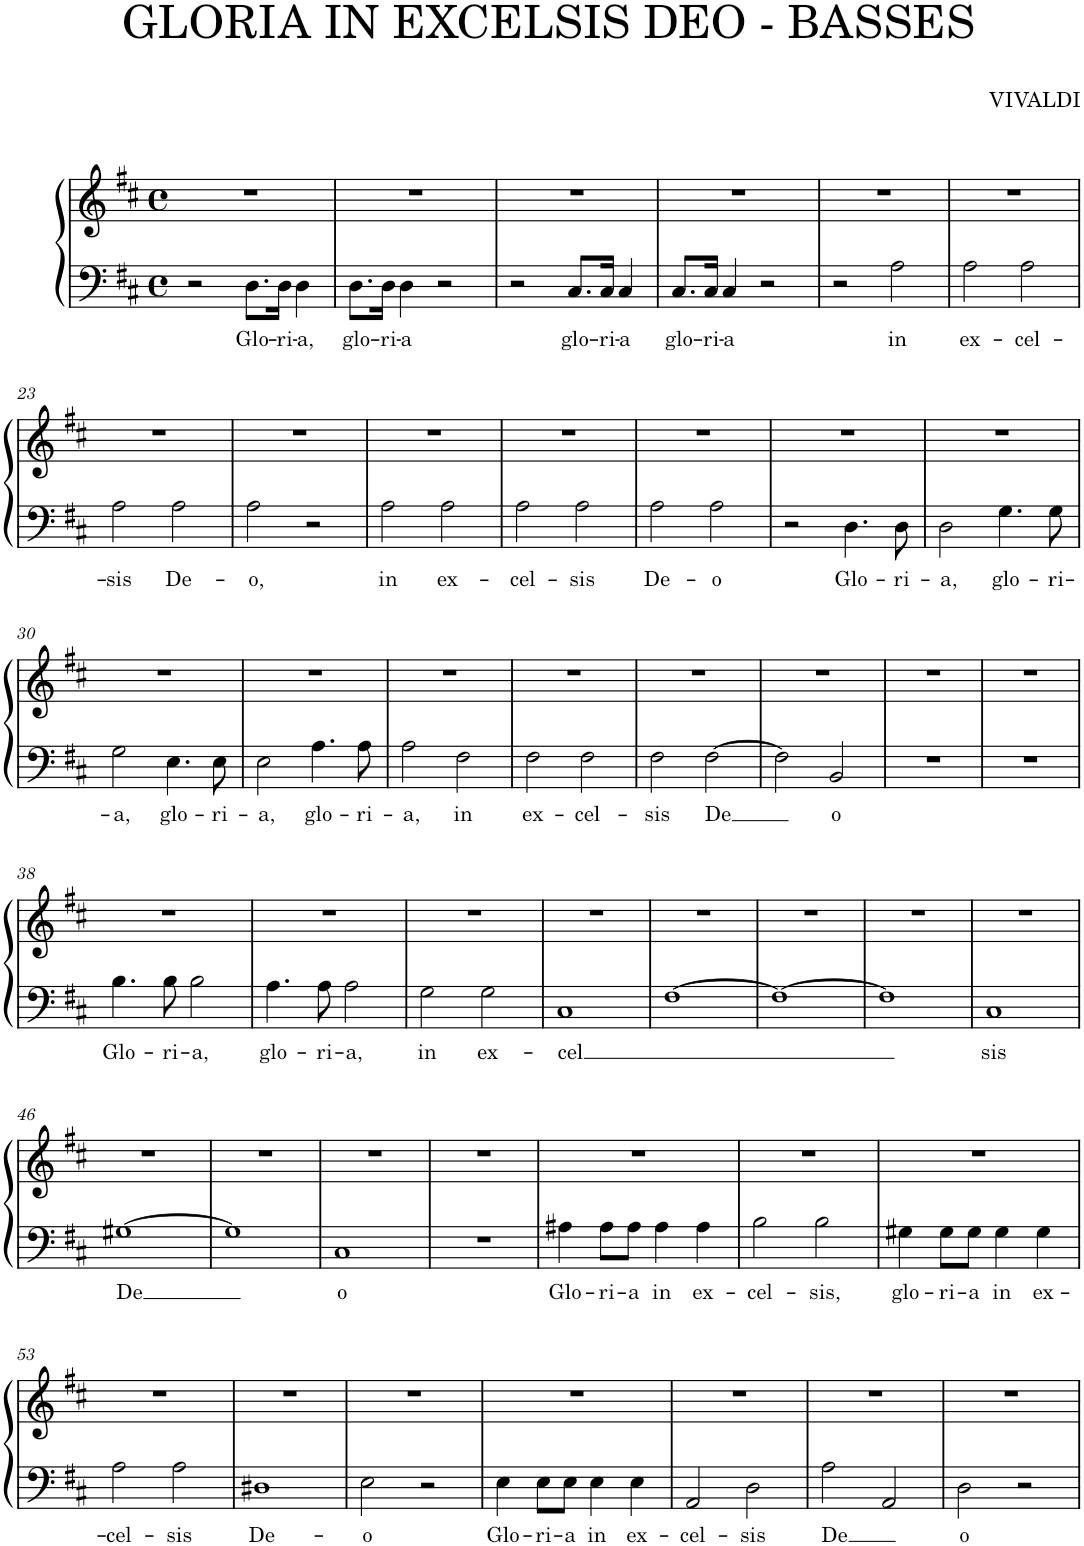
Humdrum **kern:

**kern	**text	**kern
*part1	*part1	*part1
*staff2	*staff2	*staff1
*I"Piano	*	*
*I'Pno.	*	*
*clefF4	*	*clefG2
*k[f#c#]	*	*k[f#c#]
*M4/4	*	*M4/4
*met(c)	*	*met(c)
=17	=17	=17
2r	.	1r
!	!LO:LY:b	!
8.D\L	Glo-	.
!	!LO:LY:b	!
16D\Jk	-ri-	.
!	!LO:LY:b	!
4D\	-a,	.
=18	=18	=18
!	!LO:LY:b	!
8.D\L	glo-	1r
!	!LO:LY:b	!
16D\Jk	-ri-	.
!	!LO:LY:b	!
4D\	-a	.
2r	.	.
=19	=19	=19
2r	.	1r
!	!LO:LY:b	!
8.C#/L	glo-	.
!	!LO:LY:b	!
16C#/Jk	-ri-	.
!	!LO:LY:b	!
4C#/	-a	.
=20	=20	=20
!	!LO:LY:b	!
8.C#/L	glo-	1r
!	!LO:LY:b	!
16C#/Jk	-ri-	.
!	!LO:LY:b	!
4C#/	-a	.
2r	.	.
=21	=21	=21
2r	.	1r
!	!LO:LY:b	!
2A\	in	.
=22	=22	=22
!	!LO:LY:b	!
2A\	ex-	1r
!	!LO:LY:b	!
2A\	-cel-	.
!!LO:LB:g=z
=23	=23	=23
!	!LO:LY:b	!
2A\	-sis	1r
!	!LO:LY:b	!
2A\	De-	.
=24	=24	=24
!	!LO:LY:b	!
2A\	-o,	1r
2r	.	.
=25	=25	=25
!	!LO:LY:b	!
2A\	in	1r
!	!LO:LY:b	!
2A\	ex-	.
=26	=26	=26
!	!LO:LY:b	!
2A\	-cel-	1r
!	!LO:LY:b	!
2A\	-sis	.
=27	=27	=27
!	!LO:LY:b	!
2A\	De-	1r
!	!LO:LY:b	!
2A\	-o	.
=28	=28	=28
2r	.	1r
!	!LO:LY:b	!
4.D\	Glo-	.
!	!LO:LY:b	!
8D\	-ri-	.
=29	=29	=29
!	!LO:LY:b	!
2D\	-a,	1r
!	!LO:LY:b	!
4.G\	glo-	.
!	!LO:LY:b	!
8G\	-ri-	.
!!LO:LB:g=z
=30	=30	=30
!	!LO:LY:b	!
2G\	-a,	1r
!	!LO:LY:b	!
4.E\	glo-	.
!	!LO:LY:b	!
8E\	-ri-	.
=31	=31	=31
!	!LO:LY:b	!
2E\	-a,	1r
!	!LO:LY:b	!
4.A\	glo-	.
!	!LO:LY:b	!
8A\	-ri-	.
=32	=32	=32
!	!LO:LY:b	!
2A\	-a,	1r
!	!LO:LY:b	!
2F#\	in	.
=33	=33	=33
!	!LO:LY:b	!
2F#\	ex-	1r
!	!LO:LY:b	!
2F#\	-cel-	.
=34	=34	=34
!	!LO:LY:b	!
2F#\	-sis	1r
!	!LO:LY:b	!
[2F#\	De	.
=35	=35	=35
2F#\]	.	1r
!	!LO:LY:b	!
2BB/	o	.
=36	=36	=36
1r	.	1r
=37	=37	=37
1r	.	1r
!!LO:LB:g=z
=38	=38	=38
!	!LO:LY:b	!
4.B\	Glo-	1r
!	!LO:LY:b	!
8B\	-ri-	.
!	!LO:LY:b	!
2B\	-a,	.
=39	=39	=39
!	!LO:LY:b	!
4.A\	glo-	1r
!	!LO:LY:b	!
8A\	-ri-	.
!	!LO:LY:b	!
2A\	-a,	.
=40	=40	=40
!	!LO:LY:b	!
2G\	in	1r
!	!LO:LY:b	!
2G\	ex-	.
=41	=41	=41
!	!LO:LY:b	!
1C#	-cel	1r
=42	=42	=42
[1F#	.	1r
=43	=43	=43
1F#_	.	1r
=44	=44	=44
1F#]	.	1r
=45	=45	=45
!	!LO:LY:b	!
1C#	sis	1r
!!LO:LB:g=z
=46	=46	=46
!	!LO:LY:b	!
[1G#X	De	1r
=47	=47	=47
1G#]	.	1r
=48	=48	=48
!	!LO:LY:b	!
1C#	o	1r
=49	=49	=49
1r	.	1r
=50	=50	=50
!	!LO:LY:b	!
4A#X\	Glo-	1r
!	!LO:LY:b	!
8A#\L	-ri-	.
!	!LO:LY:b	!
8A#\J	-a	.
!	!LO:LY:b	!
4A#\	in	.
!	!LO:LY:b	!
4A#\	ex-	.
=51	=51	=51
!	!LO:LY:b	!
2B\	-cel-	1r
!	!LO:LY:b	!
2B\	-sis,	.
=52	=52	=52
!	!LO:LY:b	!
4G#X\	glo-	1r
!	!LO:LY:b	!
8G#\L	-ri-	.
!	!LO:LY:b	!
8G#\J	-a	.
!	!LO:LY:b	!
4G#\	in	.
!	!LO:LY:b	!
4G#\	ex-	.
!!LO:LB:g=z
=53	=53	=53
!	!LO:LY:b	!
2A\	-cel-	1r
!	!LO:LY:b	!
2A\	sis	.
=54	=54	=54
!	!LO:LY:b	!
1D#X	De-	1r
=55	=55	=55
!	!LO:LY:b	!
2E\	-o	1r
2r	.	.
=56	=56	=56
!	!LO:LY:b	!
4E\	Glo-	1r
!	!LO:LY:b	!
8E\L	-ri-	.
!	!LO:LY:b	!
8E\J	-a	.
!	!LO:LY:b	!
4E\	in	.
!	!LO:LY:b	!
4E\	ex-	.
=57	=57	=57
!	!LO:LY:b	!
2AA/	-cel-	1r
!	!LO:LY:b	!
2D\	-sis	.
=58	=58	=58
!	!LO:LY:b	!
2A\	-De	1r
2AA/	.	.
=59	=59	=59
!	!LO:LY:b	!
2D\	o	1r
2r	.	.
=	=	=
*-	*-	*-
